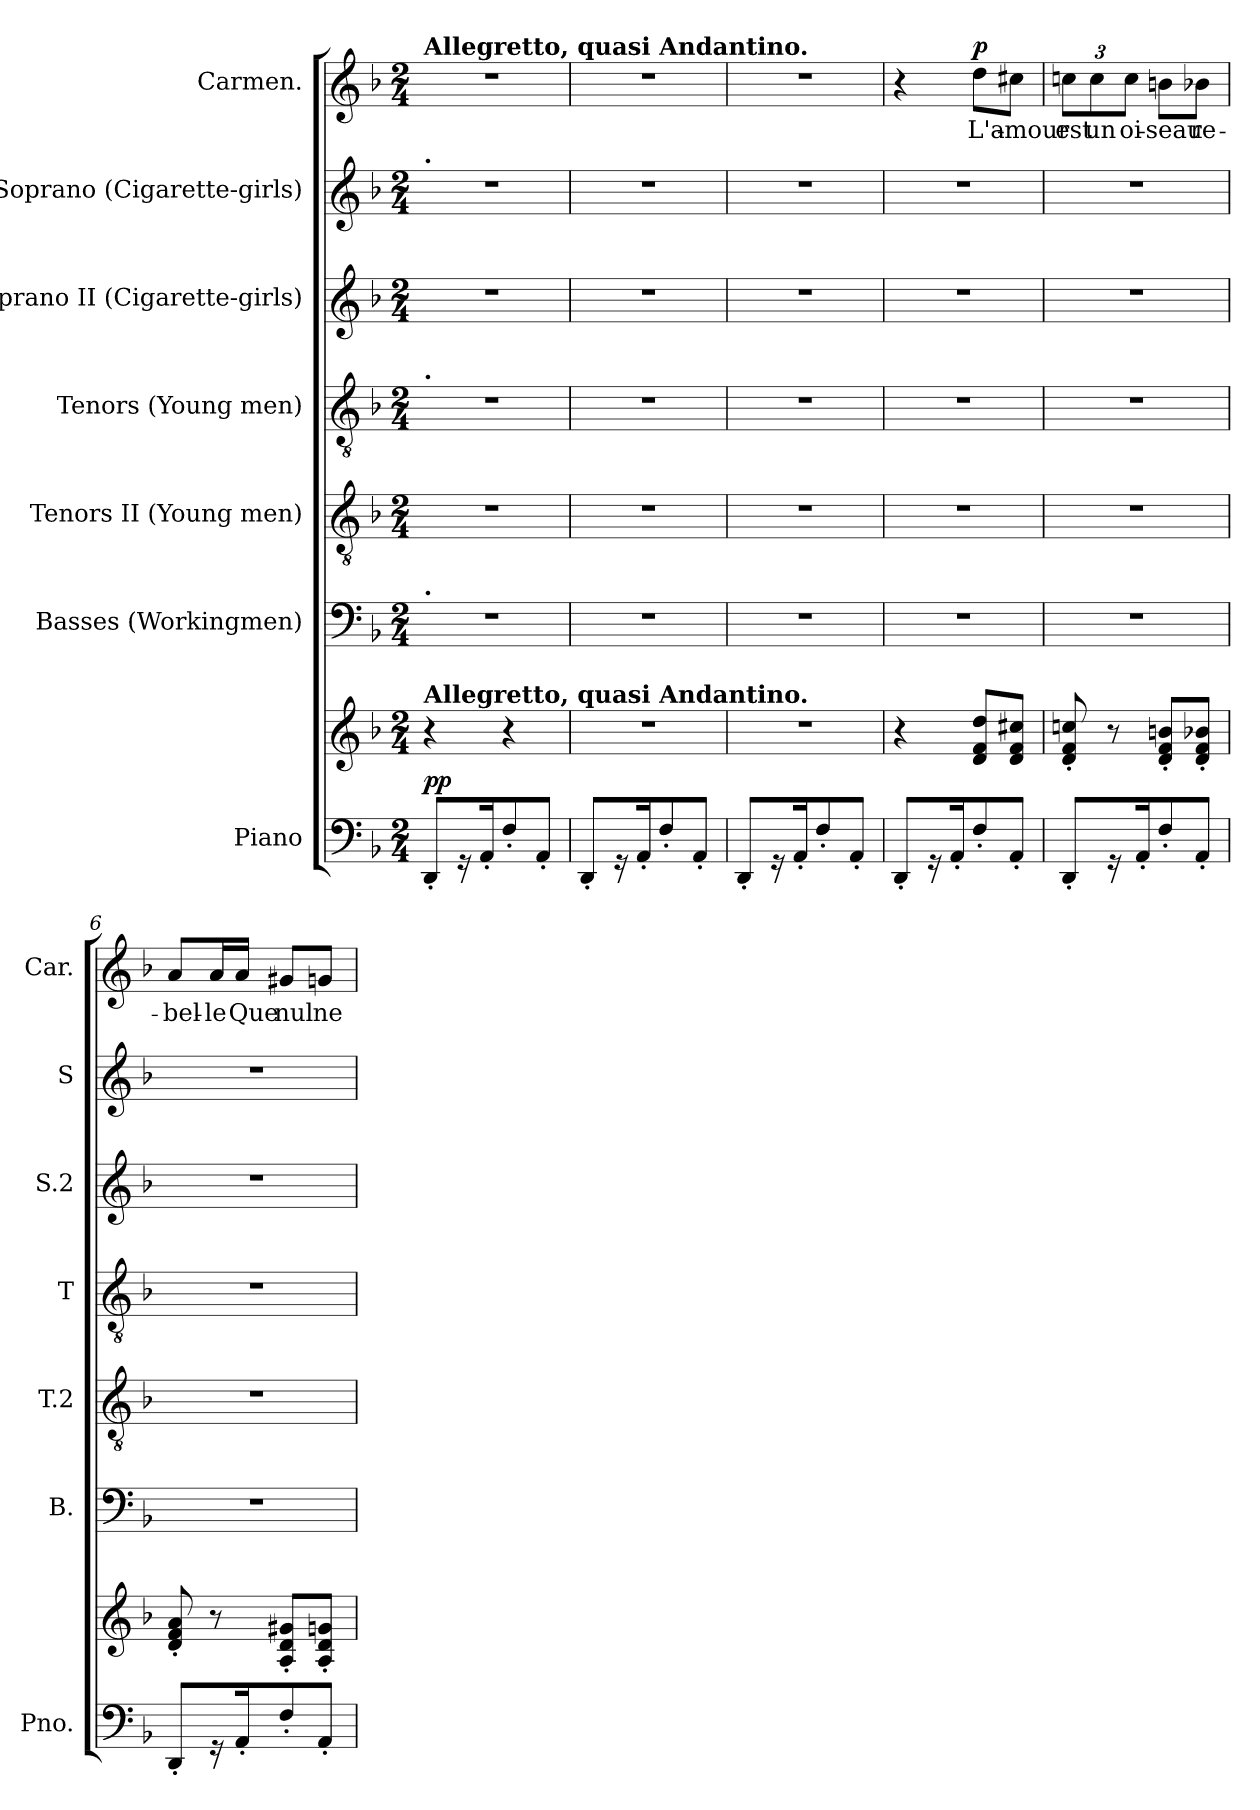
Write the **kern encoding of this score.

**kern	**kern	**dynam	**kern	**kern	**kern	**kern	**kern	**kern	**text	**dynam
*part7	*part7	*part7	*part6	*part5	*part4	*part3	*part2	*part1	*part1	*part1
*staff8	*staff7	*staff7/8	*staff6	*staff5	*staff4	*staff3	*staff2	*staff1	*staff1	*staff1
*I"Piano	*	*	*I"Basses (Workingmen)	*I"Tenors II (Young men)	*I"Tenors (Young men)	*I"Soprano II  (Cigarette-girls)	*I"Soprano (Cigarette-girls)	*I"Carmen.	*	*
*I'Pno.	*	*	*I'B.	*I'T.2	*I'T	*I'S.2	*I'S	*I'Car.	*	*
*clefF4	*clefG2	*	*clefF4	*clefGv2	*clefGv2	*clefG2	*clefG2	*clefG2	*	*
*k[b-]	*k[b-]	*	*k[b-]	*k[b-]	*k[b-]	*k[b-]	*k[b-]	*k[b-]	*	*
*M2/4	*M2/4	*	*M2/4	*M2/4	*M2/4	*M2/4	*M2/4	*M2/4	*	*
*MM72	*MM72	*	*MM72	*MM72	*MM72	*MM72	*MM72	*MM72	*	*
=1	=1	=1	=1	=1	=1	=1	=1	=1	=1	=1
!	!	!	!	!	!	!	!	!LO:TX:a:B:t=Allegretto, quasi Andantino.	!	!
!	!	!	!	!	!	!	!LO:TX:a:B:t=.	!	!	!
!	!	!	!	!	!LO:TX:a:B:t=.	!	!	!	!	!
!	!	!	!LO:TX:a:B:t=.	!	!	!	!	!	!	!
!	!LO:TX:a:B:t=Allegretto, quasi Andantino.	!	!	!	!	!	!	!	!	!
!	!	!LO:DY:a=2	!	!	!	!	!	!	!	!
8DD'/L	4r	pp	2r	2r	2r	2r	2r	2r	.	.
16r	.	.	.	.	.	.	.	.	.	.
16AA'/K	.	.	.	.	.	.	.	.	.	.
8F'/	4r	.	.	.	.	.	.	.	.	.
8AA'/J	.	.	.	.	.	.	.	.	.	.
=2	=2	=2	=2	=2	=2	=2	=2	=2	=2	=2
8DD'/L	2r	.	2r	2r	2r	2r	2r	2r	.	.
16r	.	.	.	.	.	.	.	.	.	.
16AA'/K	.	.	.	.	.	.	.	.	.	.
8F'/	.	.	.	.	.	.	.	.	.	.
8AA'/J	.	.	.	.	.	.	.	.	.	.
=3	=3	=3	=3	=3	=3	=3	=3	=3	=3	=3
8DD'/L	2r	.	2r	2r	2r	2r	2r	2r	.	.
16r	.	.	.	.	.	.	.	.	.	.
16AA'/K	.	.	.	.	.	.	.	.	.	.
8F'/	.	.	.	.	.	.	.	.	.	.
8AA'/J	.	.	.	.	.	.	.	.	.	.
=4	=4	=4	=4	=4	=4	=4	=4	=4	=4	=4
8DD'/L	4r	.	2r	2r	2r	2r	2r	4r	.	.
16r	.	.	.	.	.	.	.	.	.	.
16AA'/K	.	.	.	.	.	.	.	.	.	.
!	!	!	!	!	!	!	!	!	!LO:LY:b	!LO:DY:a
8F'/	8d/ 8f/ 8dd/L	.	.	.	.	.	.	8dd\L	L'a-	p
!	!	!	!	!	!	!	!	!	!LO:LY:b	!
8AA'/J	8d/ 8f/ 8cc#X/J	.	.	.	.	.	.	8cc#X\J	-mour	.
!!LO:LB:g=z
=5	=5	=5	=5	=5	=5	=5	=5	=5	=5	=5
!	!	!	!	!	!	!	!	!	!LO:LY:b	!
8DD'/L	8d/' 8f/' 8ccn/'	.	2r	2r	2r	2r	2r	12ccn\L	est	.
!	!	!	!	!	!	!	!	!	!LO:LY:b	!
.	.	.	.	.	.	.	.	12cc\	un	.
16r	8r	.	.	.	.	.	.	.	.	.
!	!	!	!	!	!	!	!	!	!LO:LY:b	!
.	.	.	.	.	.	.	.	12cc\J	oi-	.
16AA'/K	.	.	.	.	.	.	.	.	.	.
!	!	!	!	!	!	!	!	!	!LO:LY:b	!
8F'/	8d/' 8f/' 8bn/'L	.	.	.	.	.	.	8bn\L	-seau	.
!	!	!	!	!	!	!	!	!	!LO:LY:b	!
8AA'/J	8d/' 8f/' 8b-X/'J	.	.	.	.	.	.	8b-X\J	re-	.
=6	=6	=6	=6	=6	=6	=6	=6	=6	=6	=6
!	!	!	!	!	!	!	!	!	!LO:LY:b	!
8DD'/L	8d/' 8f/' 8a/'	.	2r	2r	2r	2r	2r	8a/L	-bel-	.
!	!	!	!	!	!	!	!	!	!LO:LY:b	!
16r	8r	.	.	.	.	.	.	16a/L	-le	.
!	!	!	!	!	!	!	!	!	!LO:LY:b	!
16AA'/K	.	.	.	.	.	.	.	16a/JJ	Que	.
!	!	!	!	!	!	!	!	!	!LO:LY:b	!
8F'/	8A/' 8d/' 8g#X/'L	.	.	.	.	.	.	8g#X/L	nul	.
!	!	!	!	!	!	!	!	!	!LO:LY:b	!
8AA'/J	8A/' 8d/' 8gn/'J	.	.	.	.	.	.	8gn/J	ne	.
=	=	=	=	=	=	=	=	=	=	=
*-	*-	*-	*-	*-	*-	*-	*-	*-	*-	*-
